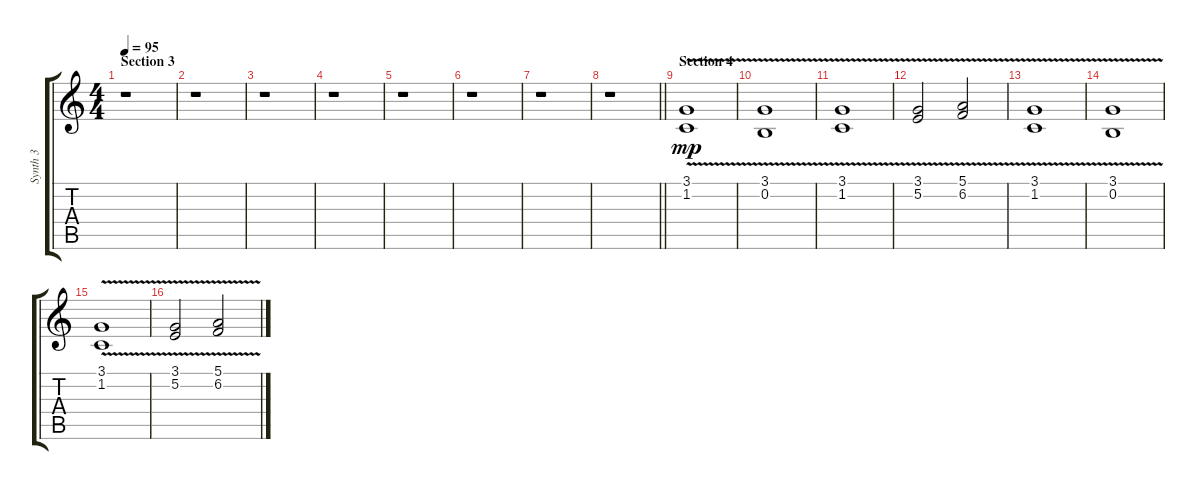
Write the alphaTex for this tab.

\track ("Synth 3" "Synth 3") {instrument fx4atmosphere}
\staff {score tabs}
\tuning (E4 B3 G3 D3 A2 E2) {hide}
\ts (4 4)
\section ("" "Section 3")
\tempo 95
\clef g2
\ks c
r.1{dy mp} |
r.1 |
r.1 |
r.1 |
r.1 |
r.1 |
r.1 |
\barLineRight lightlight
r.1 |
\section ("" "Section 4")
(3.1{v} 1.2{v}).1 |
(3.1{v} 0.2{v}).1 |
(3.1{v} 1.2{v}).1 |
(3.1{v} 5.2{v}).2 (5.1{v} 6.2{v}).2 |
(3.1{v} 1.2{v}).1 |
(3.1{v} 0.2{v}).1 |
(3.1{v} 1.2{v}).1 |
(3.1{v} 5.2{v}).2 (5.1{v} 6.2{v}).2
